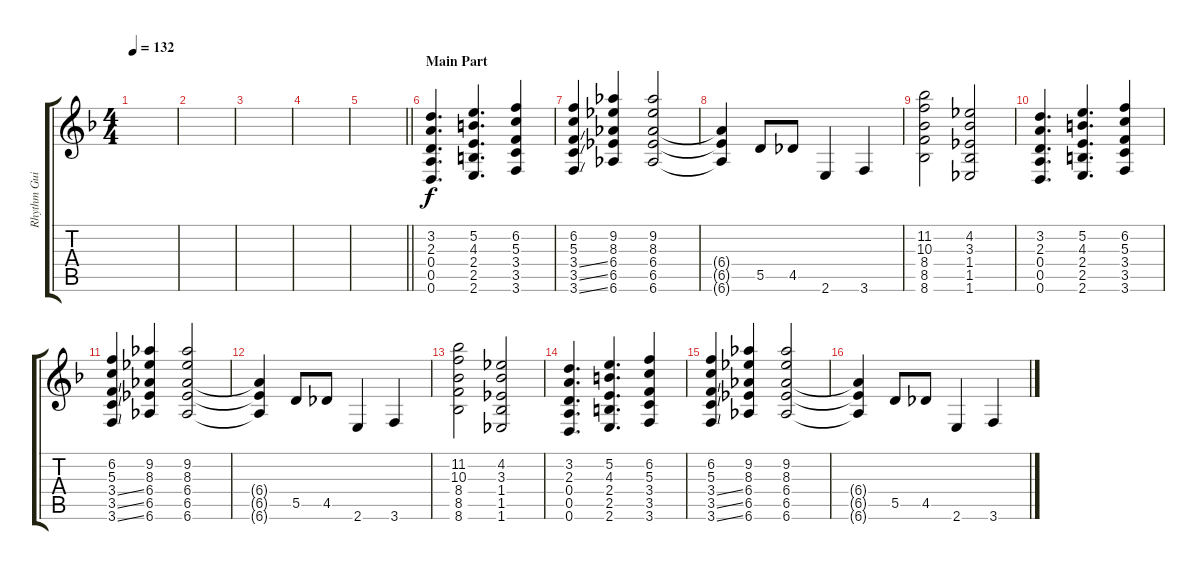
\track ("Rhythm Guitar" "Rhythm Gui") {instrument overdrivenguitar}
\staff {score tabs}
\tuning (E4 B3 G3 D3 A2 D2) {hide}
\ts (4 4)
\tempo 132
\clef g2
\ks dminor
|
|
|
|
\barLineRight lightlight
|
\section ("" "Main Part")
(3.2 2.3 0.4 0.5 0.6).4{d} (5.2 4.3 2.4 2.5 2.6).4{d} (6.2 5.3 3.4 3.5 3.6).4 |
(6.2 5.3 3.4{ss} 3.5{ss} 3.6{ss}).4 (9.2 8.3 6.4 6.5 6.6).4 (9.2 8.3 6.4 6.5 6.6).2 |
(6.4{t} 6.5{t} 6.6{t}).4 5.5.8 4.5.8 2.6.4 3.6.4 |
(11.2 10.3 8.4 8.5 8.6).2 (4.2 3.3 1.4 1.5 1.6).2 |
(3.2 2.3 0.4 0.5 0.6).4{d} (5.2 4.3 2.4 2.5 2.6).4{d} (6.2 5.3 3.4 3.5 3.6).4 |
(6.2 5.3 3.4{ss} 3.5{ss} 3.6{ss}).4 (9.2 8.3 6.4 6.5 6.6).4 (9.2 8.3 6.4 6.5 6.6).2 |
(6.4{t} 6.5{t} 6.6{t}).4 5.5.8 4.5.8 2.6.4 3.6.4 |
(11.2 10.3 8.4 8.5 8.6).2 (4.2 3.3 1.4 1.5 1.6).2 |
(3.2 2.3 0.4 0.5 0.6).4{d} (5.2 4.3 2.4 2.5 2.6).4{d} (6.2 5.3 3.4 3.5 3.6).4 |
(6.2 5.3 3.4{ss} 3.5{ss} 3.6{ss}).4 (9.2 8.3 6.4 6.5 6.6).4 (9.2 8.3 6.4 6.5 6.6).2 |
(6.4{t} 6.5{t} 6.6{t}).4 5.5.8 4.5.8 2.6.4 3.6.4
